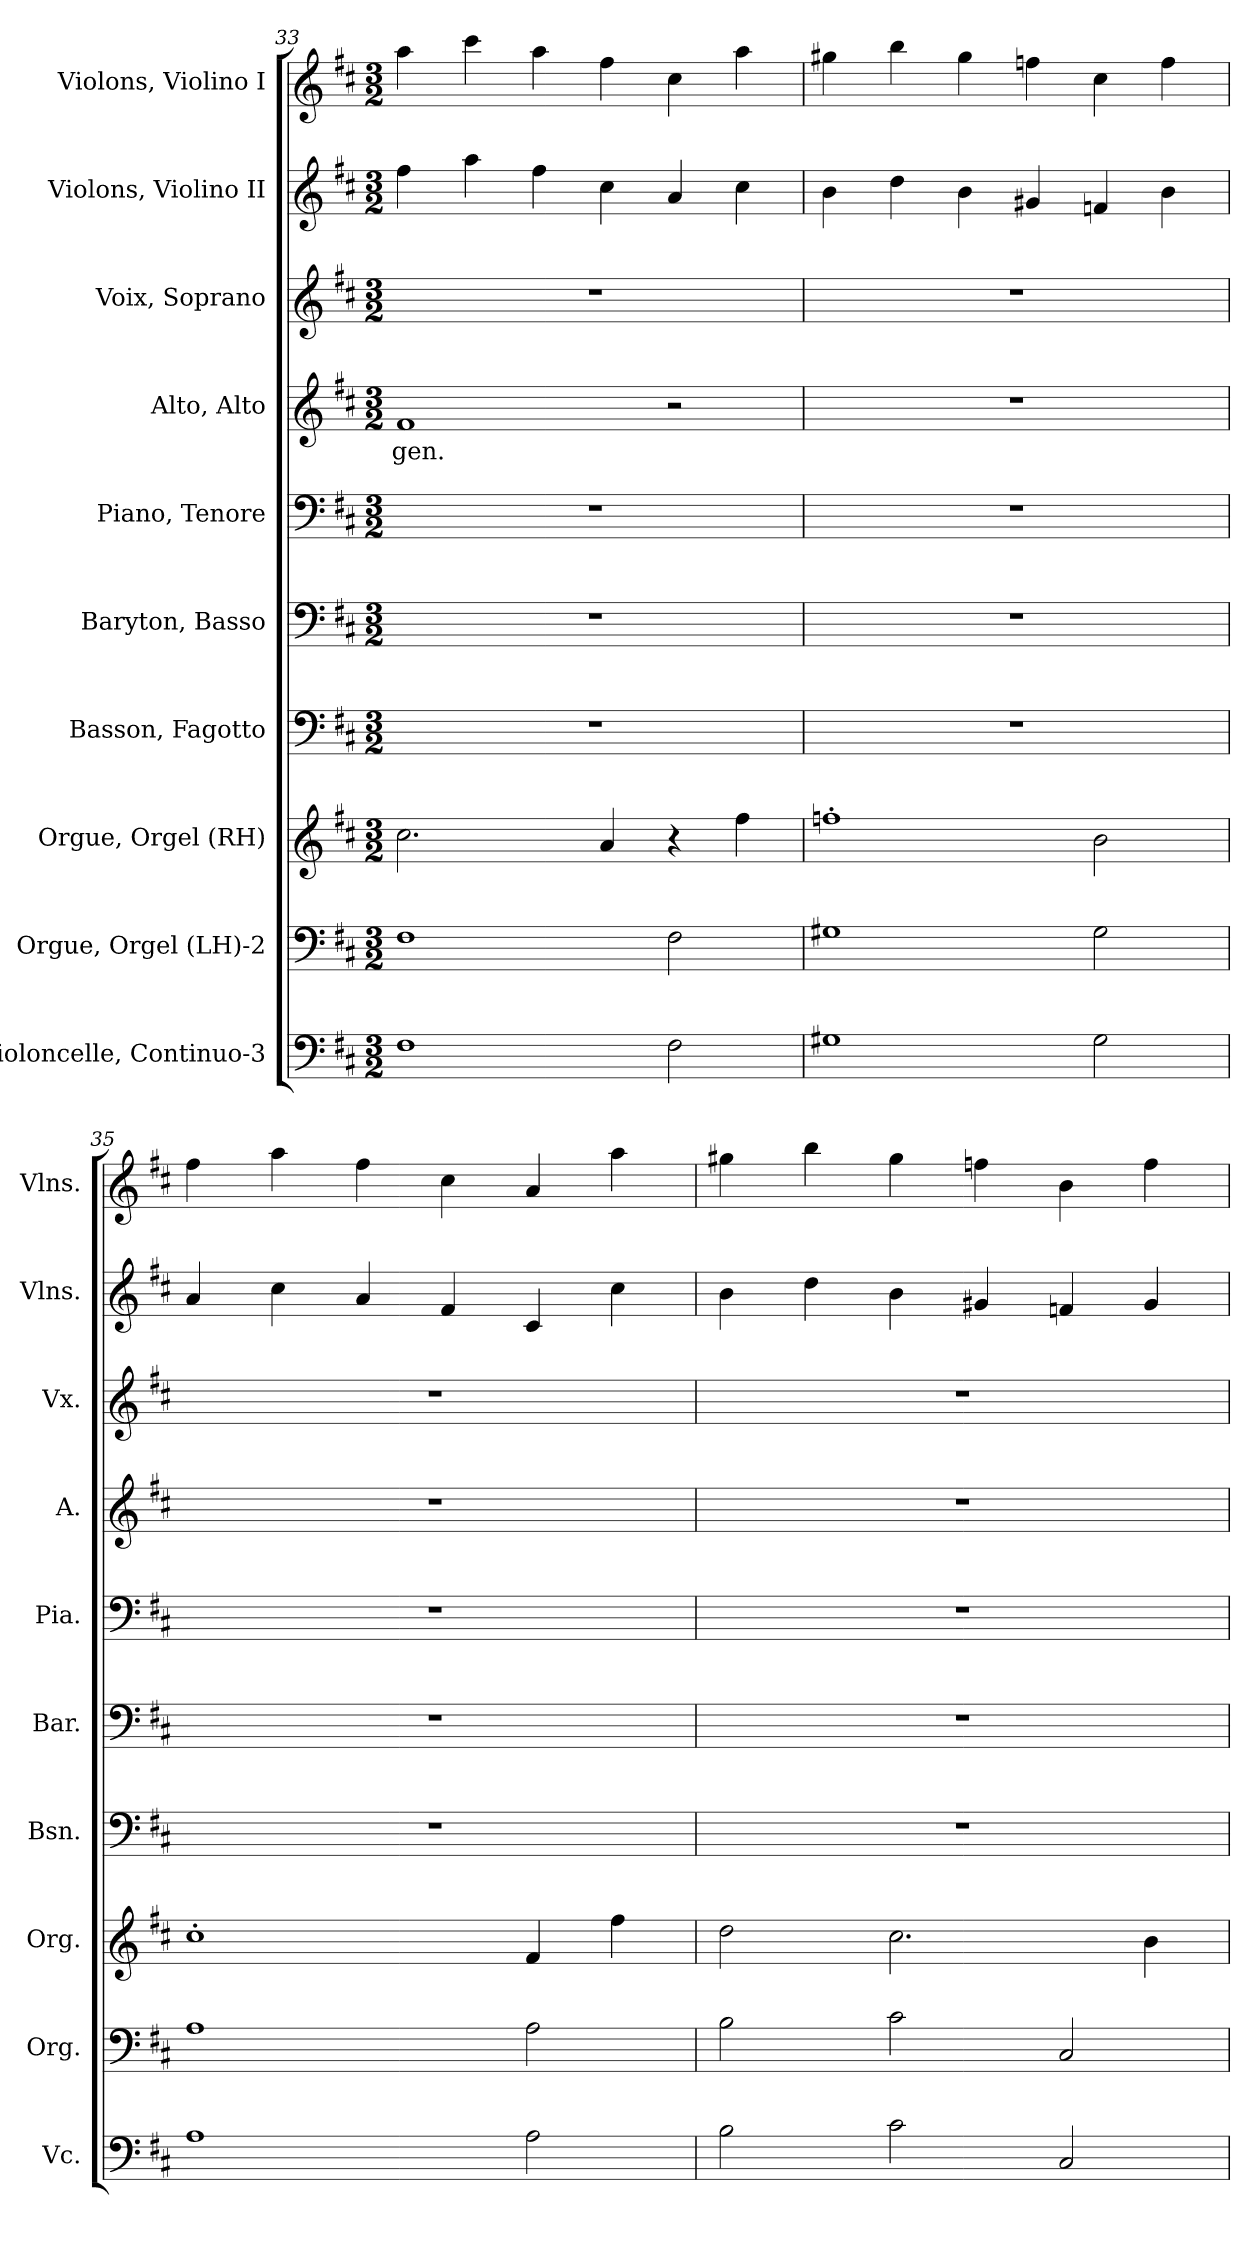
**kern	**kern	**kern	**kern	**kern	**kern	**kern	**text	**kern	**kern	**kern
*part10	*part9	*part8	*part7	*part6	*part5	*part4	*part4	*part3	*part2	*part1
*staff10	*staff9	*staff8	*staff7	*staff6	*staff5	*staff4	*staff4	*staff3	*staff2	*staff1
*I"Violoncelle, Continuo-3	*I"Orgue, Orgel (LH)-2	*I"Orgue, Orgel (RH)	*I"Basson, Fagotto	*I"Baryton, Basso	*I"Piano, Tenore	*I"Alto, Alto	*	*I"Voix, Soprano	*I"Violons, Violino II	*I"Violons, Violino I
*I'Vc.	*I'Org.	*I'Org.	*I'Bsn.	*I'Bar.	*I'Pia.	*I'A.	*	*I'Vx.	*I'Vlns.	*I'Vlns.
*clefF4	*clefF4	*clefG2	*clefF4	*clefF4	*clefF4	*clefG2	*	*clefG2	*clefG2	*clefG2
*k[f#c#]	*k[f#c#]	*k[f#c#]	*k[f#c#]	*k[f#c#]	*k[f#c#]	*k[f#c#]	*	*k[f#c#]	*k[f#c#]	*k[f#c#]
*M3/2	*M3/2	*M3/2	*M3/2	*M3/2	*M3/2	*M3/2	*	*M3/2	*M3/2	*M3/2
=33	=33	=33	=33	=33	=33	=33	=33	=33	=33	=33
1F#	1F#	2.cc#\	1.r	1.r	1.r	1f#	gen.	1.r	4ff#\	4aa\
.	.	.	.	.	.	.	.	.	4aa\	4ccc#\
.	.	.	.	.	.	.	.	.	4ff#\	4aa\
.	.	4a/	.	.	.	.	.	.	4cc#\	4ff#\
2F#\	2F#\	4r	.	.	.	2r	.	.	4a/	4cc#\
.	.	4ff#\	.	.	.	.	.	.	4cc#\	4aa\
=34	=34	=34	=34	=34	=34	=34	=34	=34	=34	=34
1G#X	1G#X	1ffn'	1.r	1.r	1.r	1.r	.	1.r	4b\	4gg#X\
.	.	.	.	.	.	.	.	.	4dd\	4bb\
.	.	.	.	.	.	.	.	.	4b\	4gg#\
.	.	.	.	.	.	.	.	.	4g#X/	4ffn\
2G#\	2G#\	2b\	.	.	.	.	.	.	4fn/	4cc#\
.	.	.	.	.	.	.	.	.	4b\	4ff\
=35	=35	=35	=35	=35	=35	=35	=35	=35	=35	=35
1A	1A	1cc#'	1.r	1.r	1.r	1.r	.	1.r	4a/	4ff#\
.	.	.	.	.	.	.	.	.	4cc#\	4aa\
.	.	.	.	.	.	.	.	.	4a/	4ff#\
.	.	.	.	.	.	.	.	.	4f#/	4cc#\
2A\	2A\	4f#/	.	.	.	.	.	.	4c#/	4a/
.	.	4ff#\	.	.	.	.	.	.	4cc#\	4aa\
!!LO:PB:g=z
=36	=36	=36	=36	=36	=36	=36	=36	=36	=36	=36
2B\	2B\	2dd\	1.r	1.r	1.r	1.r	.	1.r	4b\	4gg#X\
.	.	.	.	.	.	.	.	.	4dd\	4bb\
2c#\	2c#\	2.cc#\	.	.	.	.	.	.	4b\	4gg#\
.	.	.	.	.	.	.	.	.	4g#X/	4ffn\
2C#/	2C#/	.	.	.	.	.	.	.	4fn/	4b\
.	.	4b\	.	.	.	.	.	.	4g#/	4ff\
=	=	=	=	=	=	=	=	=	=	=
*-	*-	*-	*-	*-	*-	*-	*-	*-	*-	*-
